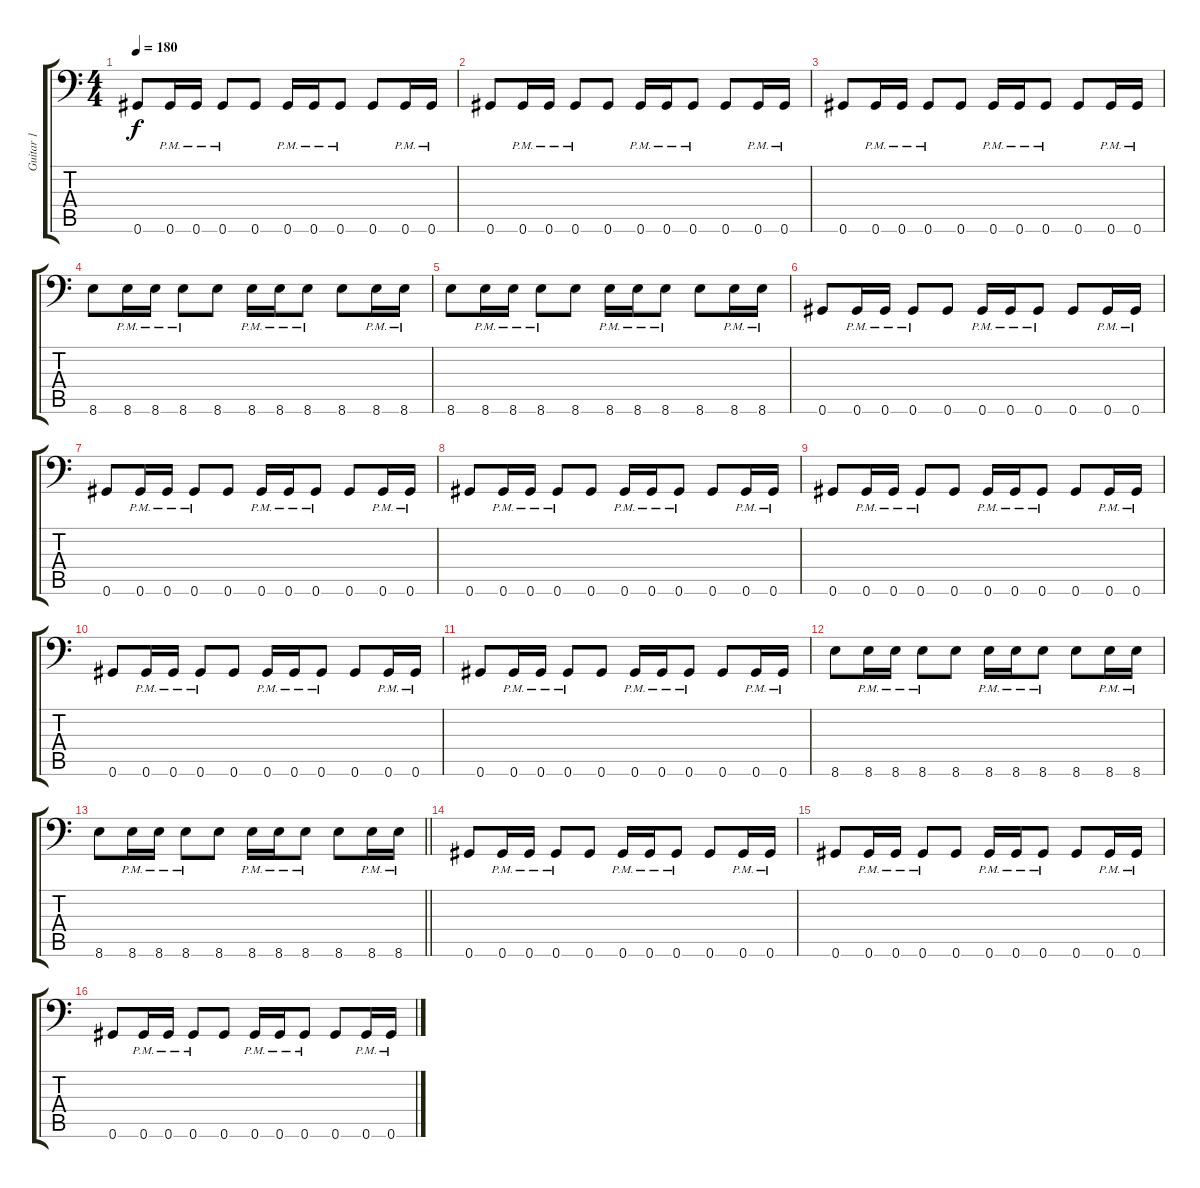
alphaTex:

\track ("Guitar 1" "Guitar 1") {instrument overdrivenguitar}
\staff {score tabs}
\tuning (Bb3 F3 Db3 Ab2 Eb2 Ab1) {hide}
\ts (4 4)
\tempo 180
\clef f4
\ks c
0.6.8{dy f} 0.6{pm}.16 0.6{pm}.16 0.6{pm}.8 0.6.8 0.6{pm}.16 0.6{pm}.16 0.6{pm}.8 0.6.8 0.6{pm}.16 0.6{pm}.16 |
0.6.8 0.6{pm}.16 0.6{pm}.16 0.6{pm}.8 0.6.8 0.6{pm}.16 0.6{pm}.16 0.6{pm}.8 0.6.8 0.6{pm}.16 0.6{pm}.16 |
0.6.8 0.6{pm}.16 0.6{pm}.16 0.6{pm}.8 0.6.8 0.6{pm}.16 0.6{pm}.16 0.6{pm}.8 0.6.8 0.6{pm}.16 0.6{pm}.16 |
8.6.8 8.6{pm}.16 8.6{pm}.16 8.6{pm}.8 8.6.8 8.6{pm}.16 8.6{pm}.16 8.6{pm}.8 8.6.8 8.6{pm}.16 8.6{pm}.16 |
8.6.8 8.6{pm}.16 8.6{pm}.16 8.6{pm}.8 8.6.8 8.6{pm}.16 8.6{pm}.16 8.6{pm}.8 8.6.8 8.6{pm}.16 8.6{pm}.16 |
0.6.8 0.6{pm}.16 0.6{pm}.16 0.6{pm}.8 0.6.8 0.6{pm}.16 0.6{pm}.16 0.6{pm}.8 0.6.8 0.6{pm}.16 0.6{pm}.16 |
0.6.8 0.6{pm}.16 0.6{pm}.16 0.6{pm}.8 0.6.8 0.6{pm}.16 0.6{pm}.16 0.6{pm}.8 0.6.8 0.6{pm}.16 0.6{pm}.16 |
0.6.8 0.6{pm}.16 0.6{pm}.16 0.6{pm}.8 0.6.8 0.6{pm}.16 0.6{pm}.16 0.6{pm}.8 0.6.8 0.6{pm}.16 0.6{pm}.16 |
0.6.8 0.6{pm}.16 0.6{pm}.16 0.6{pm}.8 0.6.8 0.6{pm}.16 0.6{pm}.16 0.6{pm}.8 0.6.8 0.6{pm}.16 0.6{pm}.16 |
0.6.8 0.6{pm}.16 0.6{pm}.16 0.6{pm}.8 0.6.8 0.6{pm}.16 0.6{pm}.16 0.6{pm}.8 0.6.8 0.6{pm}.16 0.6{pm}.16 |
0.6.8 0.6{pm}.16 0.6{pm}.16 0.6{pm}.8 0.6.8 0.6{pm}.16 0.6{pm}.16 0.6{pm}.8 0.6.8 0.6{pm}.16 0.6{pm}.16 |
8.6.8 8.6{pm}.16 8.6{pm}.16 8.6{pm}.8 8.6.8 8.6{pm}.16 8.6{pm}.16 8.6{pm}.8 8.6.8 8.6{pm}.16 8.6{pm}.16 |
\barLineRight lightlight
8.6.8 8.6{pm}.16 8.6{pm}.16 8.6{pm}.8 8.6.8 8.6{pm}.16 8.6{pm}.16 8.6{pm}.8 8.6.8 8.6{pm}.16 8.6{pm}.16 |
0.6.8 0.6{pm}.16 0.6{pm}.16 0.6{pm}.8 0.6.8 0.6{pm}.16 0.6{pm}.16 0.6{pm}.8 0.6.8 0.6{pm}.16 0.6{pm}.16 |
0.6.8 0.6{pm}.16 0.6{pm}.16 0.6{pm}.8 0.6.8 0.6{pm}.16 0.6{pm}.16 0.6{pm}.8 0.6.8 0.6{pm}.16 0.6{pm}.16 |
0.6.8 0.6{pm}.16 0.6{pm}.16 0.6{pm}.8 0.6.8 0.6{pm}.16 0.6{pm}.16 0.6{pm}.8 0.6.8 0.6{pm}.16 0.6{pm}.16
